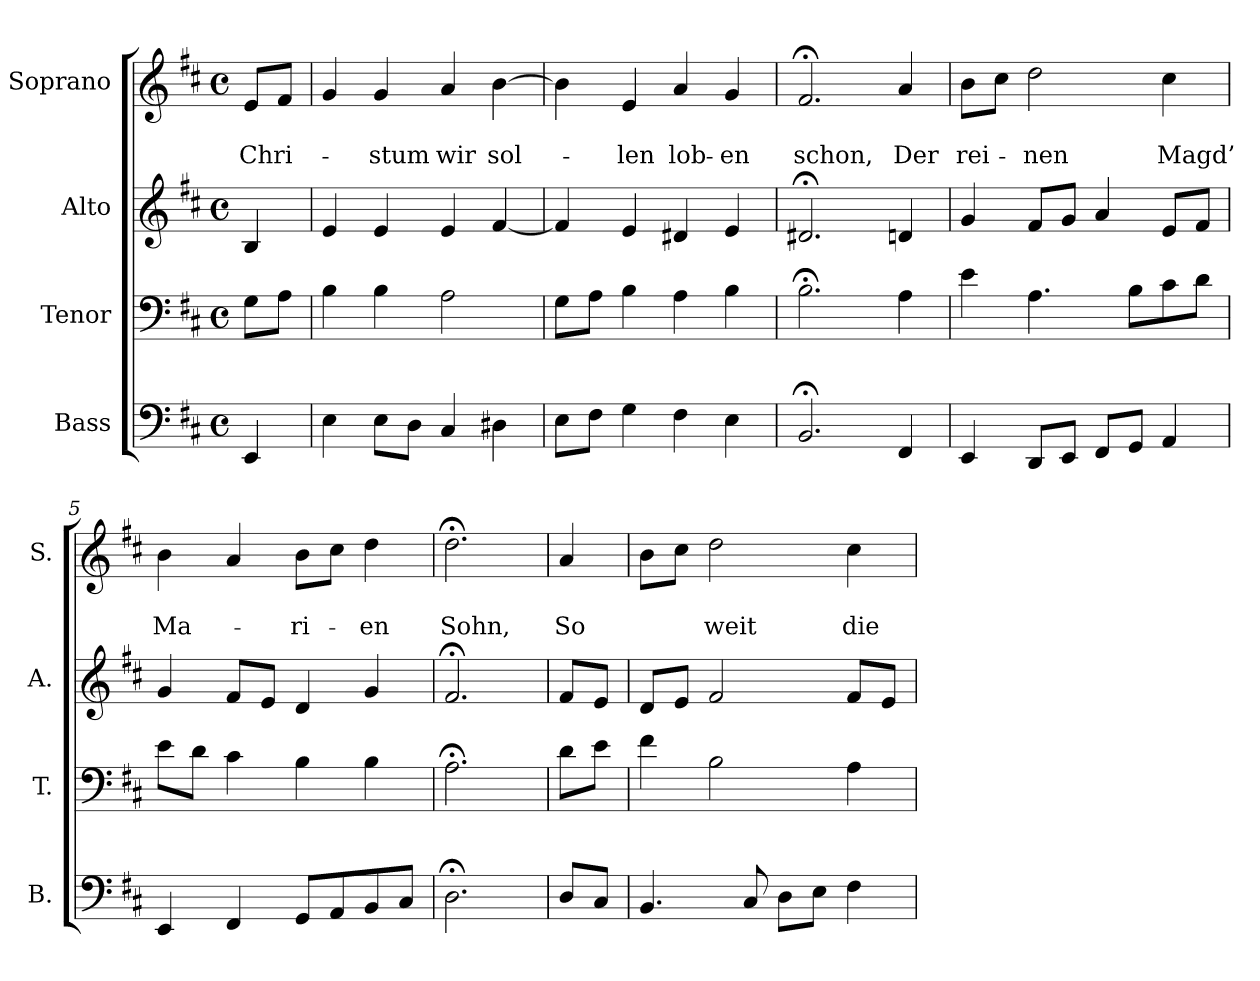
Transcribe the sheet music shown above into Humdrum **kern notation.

**kern	**kern	**kern	**kern	**text	**text
*part4	*part3	*part2	*part1	*part1	*part1
*staff4	*staff3	*staff2	*staff1	*staff1	*staff1
*I"Bass	*I"Tenor	*I"Alto	*I"Soprano	*	*
*I'B.	*I'T.	*I'A.	*I'S.	*	*
*clefF4	*clefF4	*clefG2	*clefG2	*	*
*k[f#c#]	*k[f#c#]	*k[f#c#]	*k[f#c#]	*	*
*b:	*b:	*b:	*b:	*	*
*M4/4	*M4/4	*M4/4	*M4/4	*	*
*met(c)	*met(c)	*met(c)	*met(c)	*	*
=	=	=	=	=	=
4EE/	8G\L	4B/	8e/L	.	Chri-
.	8A\J	.	8f#/J	.	.
=1	=1	=1	=1	=1	=1
4E\	4B\	4e/	4g/	.	.
8E\L	4B\	4e/	4g/	.	-stum
8D\J	.	.	.	.	.
4C#/	2A\	4e/	4a/	.	wir
4D#X\	.	[4f#/	[4b\	.	sol-
=2	=2	=2	=2	=2	=2
8E\L	8G\L	4f#/]	4b\]	.	.
8F#\J	8A\J	.	.	.	.
4G\	4B\	4e/	4e/	.	-len
4F#\	4A\	4d#X/	4a/	.	lob-
4E\	4B\	4e/	4g/	.	-en
=3	=3	=3	=3	=3	=3
2.BB;</	2.B;<\	2.d#X;</	2.f#;</	.	schon,
4FF#/	4A\	4dn/	4a/	.	Der
=4	=4	=4	=4	=4	=4
4EE/	4e\	4g/	8b\L	.	rei-
.	.	.	8cc#\J	.	.
8DD/L	4.A\	8f#/L	2dd\	.	-nen
8EE/J	.	8g/J	.	.	.
8FF#/L	.	4a/	.	.	.
8GG/J	8B\L	.	.	.	.
4AA/	8c#\	8e/L	4cc#\	.	Magd’
.	8d\J	8f#/J	.	.	.
=5	=5	=5	=5	=5	=5
4EE/	8e\L	4g/	4b\	.	Ma-
.	8d\J	.	.	.	.
4FF#/	4c#\	8f#/L	4a/	.	.
.	.	8e/J	.	.	.
8GG/L	4B\	4d/	8b\L	.	-ri-
8AA/	.	.	8cc#\J	.	.
8BB/	4B\	4g/	4dd\	.	-en
8C#/J	.	.	.	.	.
=6	=6	=6	=6	=6	=6
2.D;<\	2.A;<\	2.f#;</	2.dd;<\	.	Sohn,
!!LO:LB:g=z
=6a	=6a	=6a	=6a	=6a	=6a
8D/L	8d\L	8f#/L	4a/	.	So
8C#/J	8e\J	8e/J	.	.	.
=7	=7	=7	=7	=7	=7
4.BB/	4f#\	8d/L	8b\L	.	.
.	.	8e/J	8cc#\J	.	.
.	2B\	2f#/	2dd\	.	weit
8C#/	.	.	.	.	.
8D\L	.	.	.	.	.
8E\J	.	.	.	.	.
4F#\	4A\	8f#/L	4cc#\	.	die
.	.	8e/J	.	.	.
=	=	=	=	=	=
*-	*-	*-	*-	*-	*-
